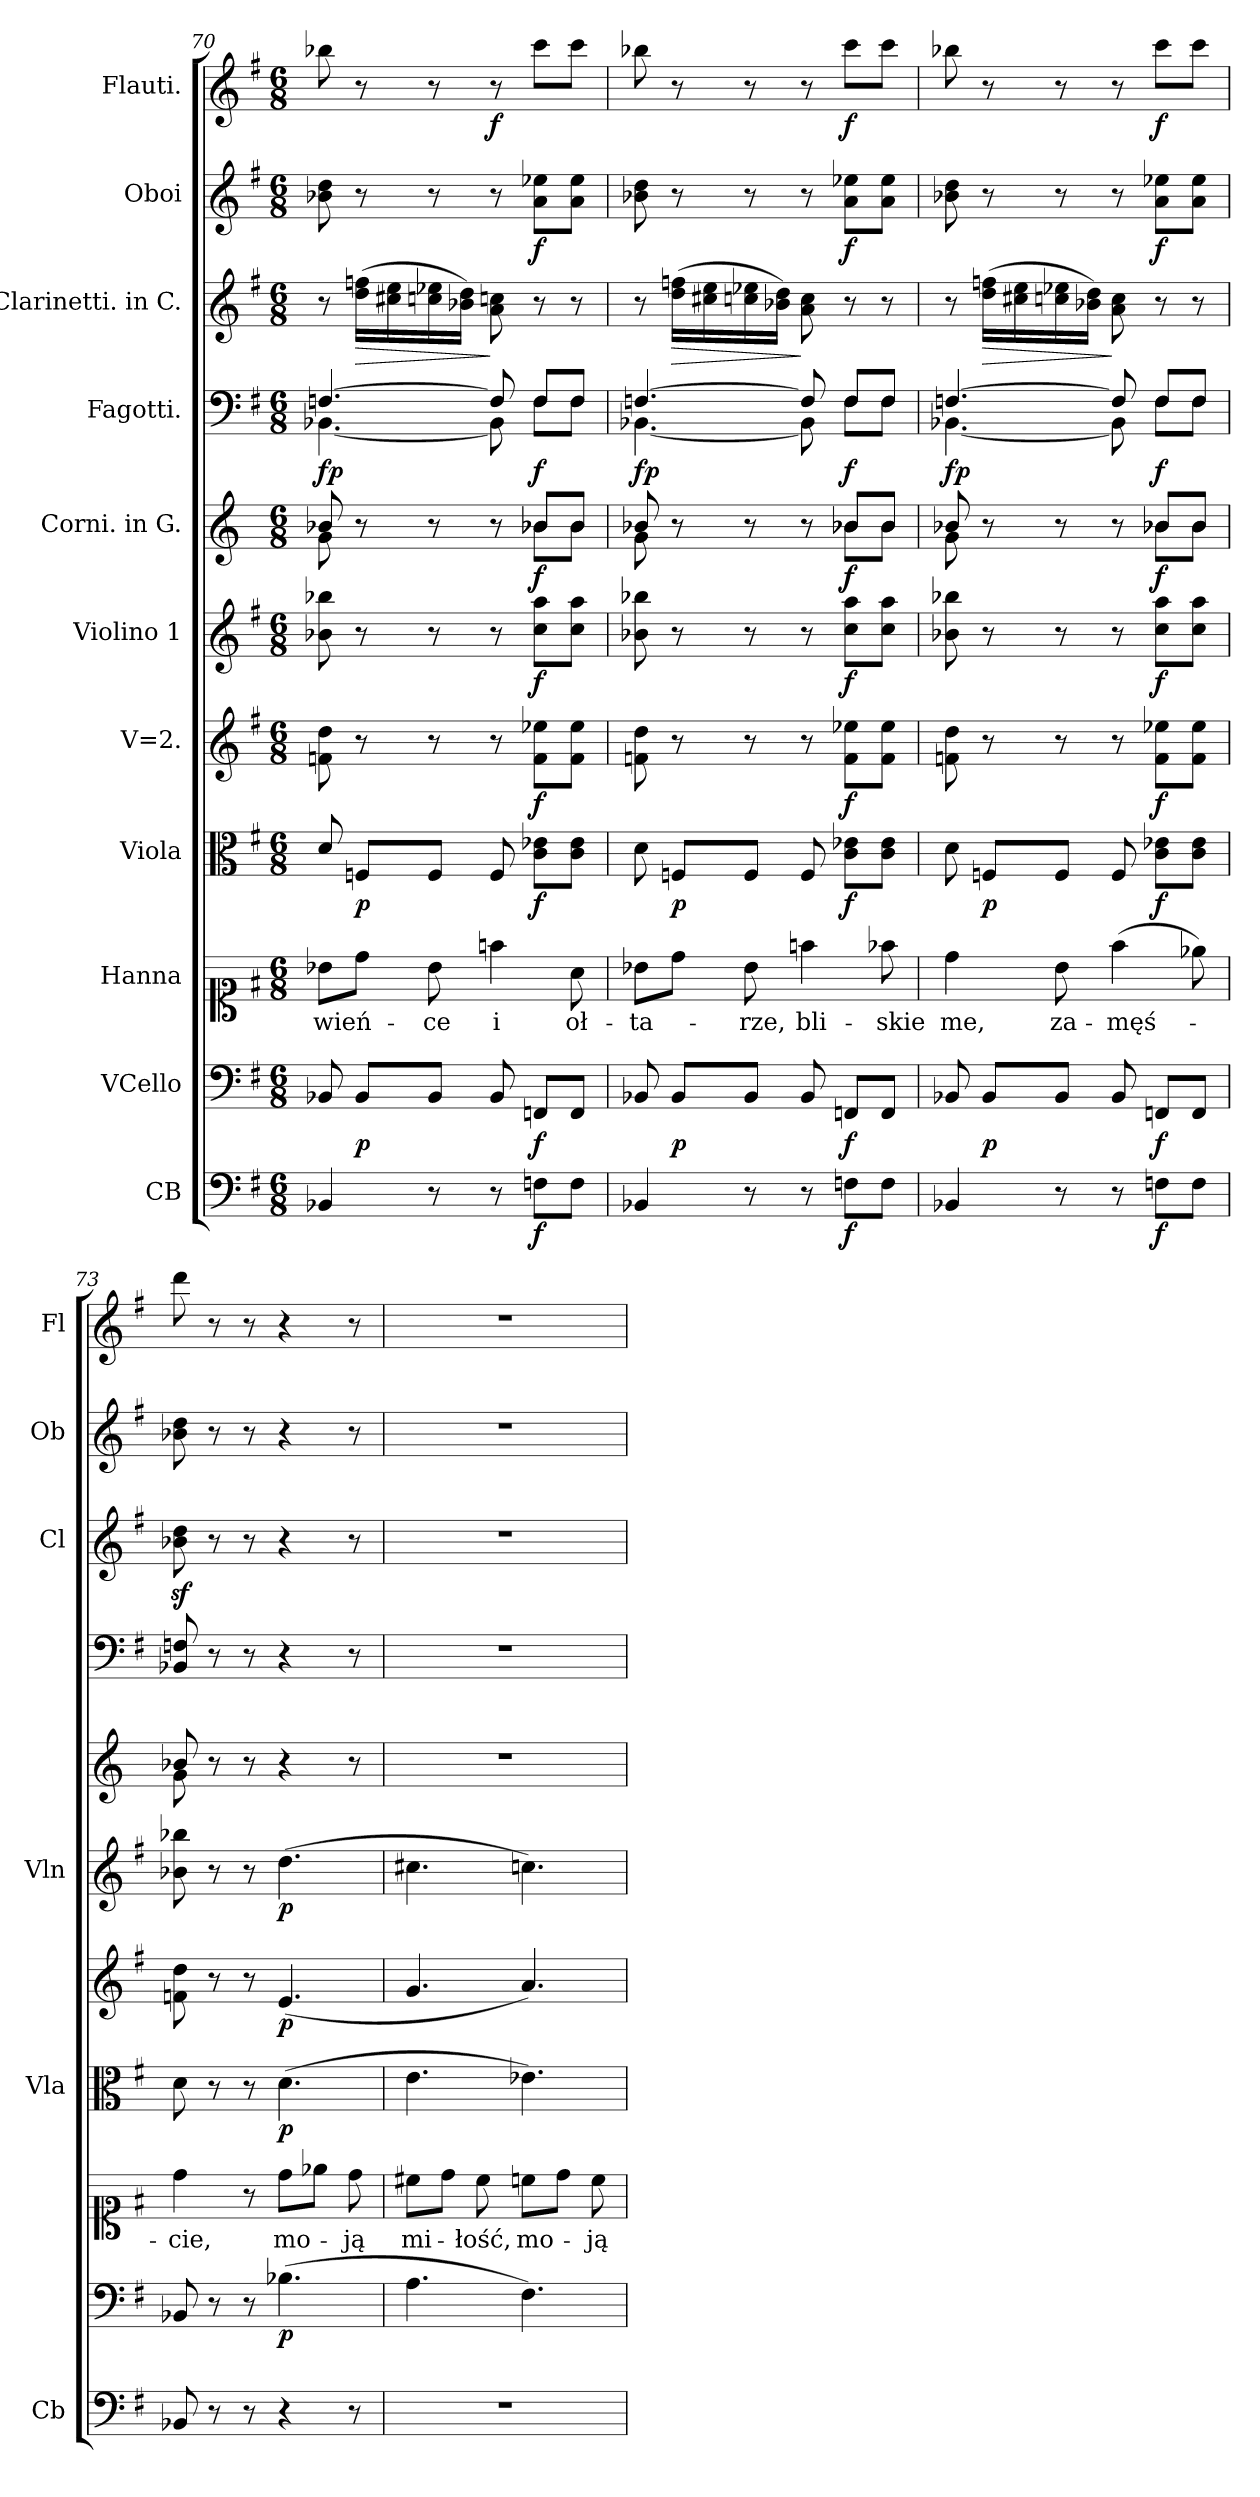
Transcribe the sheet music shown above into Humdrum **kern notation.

**kern	**dynam	**kern	**dynam	**kern	**text	**kern	**dynam	**kern	**dynam	**kern	**dynam	**kern	**dynam	**kern	**dynam	**kern	**dynam	**kern	**dynam	**kern	**dynam
*part11	*part11	*part10	*part10	*part9	*part9	*part8	*part8	*part7	*part7	*part6	*part6	*part5	*part5	*part4	*part4	*part3	*part3	*part2	*part2	*part1	*part1
*staff11	*staff11	*staff10	*staff10	*staff9	*staff9	*staff8	*staff8	*staff7	*staff7	*staff6	*staff6	*staff5	*staff5	*staff4	*staff4	*staff3	*staff3	*staff2	*staff2	*staff1	*staff1
*I"CB	*	*I"VCello	*	*I"Hanna	*	*I"Viola	*	*I"V=2.	*	*I"Violino 1	*	*I"Corni. in G.	*	*I"Fagotti.	*	*I"Clarinetti. in C.	*	*I"Oboi	*	*I"Flauti.	*
*I'Cb	*	*	*	*	*	*I'Vla	*	*	*	*I'Vln	*	*	*	*	*	*I'Cl	*	*I'Ob	*	*I'Fl	*
*clefF4	*	*clefF4	*	*clefC1	*	*clefC3	*	*clefG2	*	*clefG2	*	*clefG2	*	*clefF4	*	*clefG2	*	*clefG2	*	*clefG2	*
*ITrd8c12	*	*	*	*	*	*	*	*	*	*	*	*ITrd3c5	*	*	*	*	*	*	*	*	*
*k[f#]	*	*k[f#]	*	*k[f#]	*	*k[f#]	*	*k[f#]	*	*k[f#]	*	*k[f#]	*	*k[f#]	*	*k[f#]	*	*k[f#]	*	*k[f#]	*
*M6/8	*	*M6/8	*	*M6/8	*	*M6/8	*	*M6/8	*	*M6/8	*	*M6/8	*	*M6/8	*	*M6/8	*	*M6/8	*	*M6/8	*
=70	=70	=70	=70	=70	=70	=70	=70	=70	=70	=70	=70	=70	=70	=70	=70	=70	=70	=70	=70	=70	=70
*	*	*	*	*	*	*	*	*	*	*	*	*^	*	*^	*	*	*	*	*	*	*
4BBB-X/	.	8BB-X/	.	8b-X\L	wień-	8d/	.	8fn\ 8dd\	.	8b-X\ 8bb-X\	.	8fn/	8d\	.	[4.Fn/	[4.BB-X\	fp	8r	.	8b-X\ 8dd\	.	8bb-X\	.
!	!	!	!LO:DY:b	!	!	!	!	!	!	!	!	!	!	!	!	!	!	!	!LO:HP:b	!	!	!	!
.	.	8BB-/L	p	8dd\J	.	8Fn/L	p	8r	.	8r	.	8r	8ryy	.	.	.	.	(16dd\ 16ffn\LL	>	8r	.	8r	.
.	.	.	.	.	.	.	.	.	.	.	.	.	.	.	.	.	.	16cc#X\ 16ee\	.	.	.	.	.
8r	.	8BB-/J	.	8b-\	-ce	8F/J	.	8r	.	8r	.	8r	8ryy	.	.	.	.	16ccn\ 16ee-X\	.	8r	.	8r	.
.	.	.	.	.	.	.	.	.	.	.	.	.	.	.	.	.	.	16b-X\ 16dd\JJ)	.	.	.	.	.
8r	.	8BB-/	.	4ffn\	i	8F/	.	8r	.	8r	.	8r	8ryy	.	8F/]	8BB-\]	.	8a\ 8ccn\	]	8r	.	8r	f
8FFn\L	f	8FFn/L	f	.	.	8c\ 8e-X\L	f	8f\ 8ee-X\L	f	8cc\ 8aa\L	f	8fn/L	8fn\L	f	8F/L	8F\L	f	8r	.	8a\ 8ee-X\L	f	8ccc\L	.
8FF\J	.	8FF/J	.	8a\	oł-	8c\ 8e-\J	.	8f\ 8ee-\J	.	8cc\ 8aa\J	.	8f/J	8f\J	.	8F/J	8F\J	.	8r	.	8a\ 8ee-\J	.	8ccc\J	.
=71	=71	=71	=71	=71	=71	=71	=71	=71	=71	=71	=71	=71	=71	=71	=71	=71	=71	=71	=71	=71	=71	=71	=71
4BBB-X/	.	8BB-X/	.	8b-X\L	-ta-	8d\	.	8fn\ 8dd\	.	8b-X\ 8bb-X\	.	8fn/	8d\	.	[4.Fn/	[4.BB-X\	fp	8r	.	8b-X\ 8dd\	.	8bb-X\	.
!	!	!	!LO:DY:b	!	!	!	!	!	!	!	!	!	!	!	!	!	!	!	!LO:HP:b	!	!	!	!
.	.	8BB-/L	p	8dd\J	.	8Fn/L	p	8r	.	8r	.	8r	8ryy	.	.	.	.	(16dd\ 16ffn\LL	>	8r	.	8r	.
.	.	.	.	.	.	.	.	.	.	.	.	.	.	.	.	.	.	16cc#X\ 16ee\	.	.	.	.	.
8r	.	8BB-/J	.	8b-\	-rze,	8F/J	.	8r	.	8r	.	8r	8ryy	.	.	.	.	16ccn\ 16ee-X\	.	8r	.	8r	.
.	.	.	.	.	.	.	.	.	.	.	.	.	.	.	.	.	.	16b-X\ 16dd\JJ)	.	.	.	.	.
8r	.	8BB-/	.	4ffn\	bli-	8F/	.	8r	.	8r	.	8r	8ryy	.	8F/]	8BB-\]	.	8a\ 8cc\	]	8r	.	8r	.
8FFn\L	f	8FFn/L	f	.	.	8c\ 8e-X\L	f	8f\ 8ee-X\L	f	8cc\ 8aa\L	f	8fn/L	8fn\L	f	8F/L	8F\L	f	8r	.	8a\ 8ee-X\L	f	8ccc\L	f
8FF\J	.	8FF/J	.	8ff-X\	-skie	8c\ 8e-\J	.	8f\ 8ee-\J	.	8cc\ 8aa\J	.	8f/J	8f\J	.	8F/J	8F\J	.	8r	.	8a\ 8ee-\J	.	8ccc\J	.
=72	=72	=72	=72	=72	=72	=72	=72	=72	=72	=72	=72	=72	=72	=72	=72	=72	=72	=72	=72	=72	=72	=72	=72
4BBB-X/	.	8BB-X/	.	4dd\	me,	8d\	.	8fn\ 8dd\	.	8b-X\ 8bb-X\	.	8fn/	8d\	.	[4.Fn/	[4.BB-X\	fp	8r	.	8b-X\ 8dd\	.	8bb-X\	.
!	!	!	!LO:DY:b	!	!	!	!	!	!	!	!	!	!	!	!	!	!	!	!LO:HP:b	!	!	!	!
.	.	8BB-/L	p	.	.	8Fn/L	p	8r	.	8r	.	8r	8ryy	.	.	.	.	(16dd\ 16ffn\LL	>	8r	.	8r	.
.	.	.	.	.	.	.	.	.	.	.	.	.	.	.	.	.	.	16cc#X\ 16ee\	.	.	.	.	.
8r	.	8BB-/J	.	8b\	za-	8F/J	.	8r	.	8r	.	8r	8ryy	.	.	.	.	16ccn\ 16ee-X\	.	8r	.	8r	.
.	.	.	.	.	.	.	.	.	.	.	.	.	.	.	.	.	.	16b-X\ 16dd\JJ)	.	.	.	.	.
8r	.	8BB-/	.	(4ff#\	-męś-	8F/	.	8r	.	8r	.	8r	8ryy	.	8F/]	8BB-\]	.	8a\ 8cc\	]	8r	.	8r	.
8FFn\L	f	8FFn/L	f	.	.	8c\ 8e-X\L	f	8f\ 8ee-X\L	f	8cc\ 8aa\L	f	8fn/L	8fn\L	f	8F/L	8F\L	f	8r	.	8a\ 8ee-X\L	f	8ccc\L	f
8FF\J	.	8FF/J	.	8ee-X\)	.	8c\ 8e-\J	.	8f\ 8ee-\J	.	8cc\ 8aa\J	.	8f/J	8f\J	.	8F/J	8F\J	.	8r	.	8a\ 8ee-\J	.	8ccc\J	.
*	*	*	*	*	*	*	*	*	*	*	*	*	*	*	*v	*v	*	*	*	*	*	*	*
=73	=73	=73	=73	=73	=73	=73	=73	=73	=73	=73	=73	=73	=73	=73	=73	=73	=73	=73	=73	=73	=73	=73
8BBB-X/	.	8BB-X/	.	4dd\	-cie,	8d\	.	8fn\ 8dd\	.	8b-X\ 8bb-X\	.	8fn/	8d\	.	8BB-X/ 8Fn/	.	8b-Xz\ 8ddz\	.	8b-X\ 8dd\	.	8ddd\	.
8r	.	8r	.	.	.	8r	.	8r	.	8r	.	8r	8ryy	.	8r	.	8r	.	8r	.	8r	.
8r	.	8r	.	8r	.	8r	.	8r	.	8r	.	8r	2ryy	.	8r	.	8r	.	8r	.	8r	.
!	!	!	!	!	!	!	!	!	!	!	!LO:DY:b	!	!	!	!	!	!	!	!	!	!	!
4r	.	(4.B-X\	p	8dd\L	mo-	(4.d\	p	(4.e/	p	(4.dd\	p	4r	.	.	4r	.	4r	.	4r	.	4r	.
.	.	.	.	8ee-X\J	.	.	.	.	.	.	.	.	.	.	.	.	.	.	.	.	.	.
8r	.	.	.	8dd\	-ją	.	.	.	.	.	.	8r	.	.	8r	.	8r	.	8r	.	8r	.
*	*	*	*	*	*	*	*	*	*	*	*	*v	*v	*	*	*	*	*	*	*	*	*
=74	=74	=74	=74	=74	=74	=74	=74	=74	=74	=74	=74	=74	=74	=74	=74	=74	=74	=74	=74	=74	=74
2.r	.	4.A\	.	8cc#X\L	mi-	4.e\	.	4.g/	.	4.cc#X\	.	2.r	.	2.r	.	2.r	.	2.r	.	2.r	.
.	.	.	.	8dd\J	.	.	.	.	.	.	.	.	.	.	.	.	.	.	.	.	.
.	.	.	.	8cc#\	-łość,	.	.	.	.	.	.	.	.	.	.	.	.	.	.	.	.
.	.	4.F#\)	.	8ccn\L	mo-	4.e-X\)	.	4.a/)	.	4.ccn\)	.	.	.	.	.	.	.	.	.	.	.
.	.	.	.	8dd\J	.	.	.	.	.	.	.	.	.	.	.	.	.	.	.	.	.
.	.	.	.	8cc\	-ją	.	.	.	.	.	.	.	.	.	.	.	.	.	.	.	.
=	=	=	=	=	=	=	=	=	=	=	=	=	=	=	=	=	=	=	=	=	=
*-	*-	*-	*-	*-	*-	*-	*-	*-	*-	*-	*-	*-	*-	*-	*-	*-	*-	*-	*-	*-	*-
